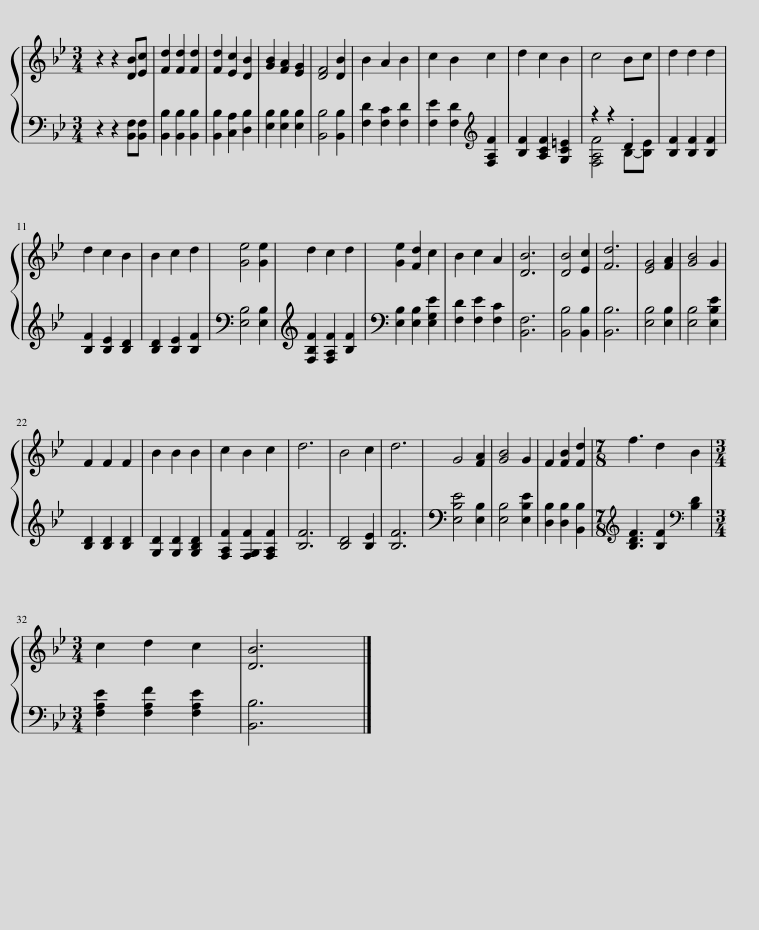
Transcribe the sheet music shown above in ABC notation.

X:1
%%score { 1 | ( 2 3 ) }
L:1/8
M:3/4
I:linebreak $
K:Bb
V:1 treble
V:2 bass
V:3 bass
V:1
 z2 z2 [DB][Ec] | [Fd]2 [Fd]2 [Fd]2 | [Fd]2 [Ec]2 [DB]2 | [GB]2 [FA]2 [EG]2 | [DF]4 [DB]2 | %5
 B2 A2 B2 | c2 B2 c2 | d2 c2 B2 | c4 Bc | d2 d2 d2 |$ %10
 d2 c2 B2 | B2 c2 d2 | [Ge]4 [Ge]2 | d2 c2 d2 | [Ge]2 [Fd]2 c2 | %15
 B2 c2 A2 | [DB]6 | [DB]4 [Ec]2 | [Fd]6 | [EG]4 [FA]2 | %20
 [GB]4 G2 |$ F2 F2 F2 | B2 B2 B2 | c2 B2 c2 | d6 | %25
 B4 c2 | d6 | G4 [FA]2 | [GB]4 G2 | F2 [FB]2 [Fd]2 | %30
[M:7/8] f3 d2 B2 |$[M:3/4] c2 d2 c2 | [DB]6 |] %33
V:2
 z2 z2 [B,,F,][B,,F,] | [B,,B,]2 [B,,B,]2 [B,,B,]2 | [B,,B,]2 [C,A,]2 [D,B,]2 | [E,B,]2 [E,B,]2 [E,B,]2 | [B,,B,]4 [B,,B,]2 | %5
 [F,D]2 [F,C]2 [F,D]2 | [F,E]2 [F,D]2[K:treble] [F,A,F]2 | [B,F]2 [A,CF]2 [G,C=E]2 | z2 z2 .D2 | [B,F]2 [B,F]2 [B,F]2 |$ %10
 [B,F]2 [B,E]2 [B,D]2 | [B,D]2 [B,E]2 [B,F]2 | [E,B,]4 [E,B,]2 | [F,B,F]2 [F,A,F]2 [B,F]2 | [E,B,]2 [E,B,]2 [E,G,E]2 | %15
 [F,D]2 [F,E]2 [F,C]2 | [B,,F,]6 | [B,,B,]4 [B,,B,]2 | [B,,B,]6 | [E,B,]4 [E,B,]2 | %20
 [E,B,]4 [E,B,E]2 |$ [B,D]2 [B,D]2 [B,D]2 | [G,D]2 [G,D]2 [G,B,D]2 | [F,A,F]2 [F,G,F]2 [F,A,F]2 | [B,F]6 | %25
 [B,D]4 [B,E]2 | [B,F]6 | [E,B,E]4 [E,B,]2 | [E,B,]4 [E,B,E]2 | [D,B,]2 [D,B,]2 [B,,B,]2 | %30
[M:7/8][K:treble] [B,DF]3 [B,F]2[K:bass] [B,D]2 |$[M:3/4] [F,A,E]2 [F,A,F]2 [F,A,E]2 | [B,,B,]6 |] %33
V:3
 x6 | x6 | x6 | x6 | x6 | %5
 x6 | x4[K:treble] x2 | x6 | [F,A,F]4 B,-[B,E] | x6 |$ %10
 x6 | x6 | x6 | x6 | x6 | %15
 x6 | x6 | x6 | x6 | x6 | %20
 x6 |$ x6 | x6 | x6 | x6 | %25
 x6 | x6 | x6 | x6 | x6 | %30
[M:7/8][K:treble] x5[K:bass] x2 |$[M:3/4] x6 | x6 |] %33
